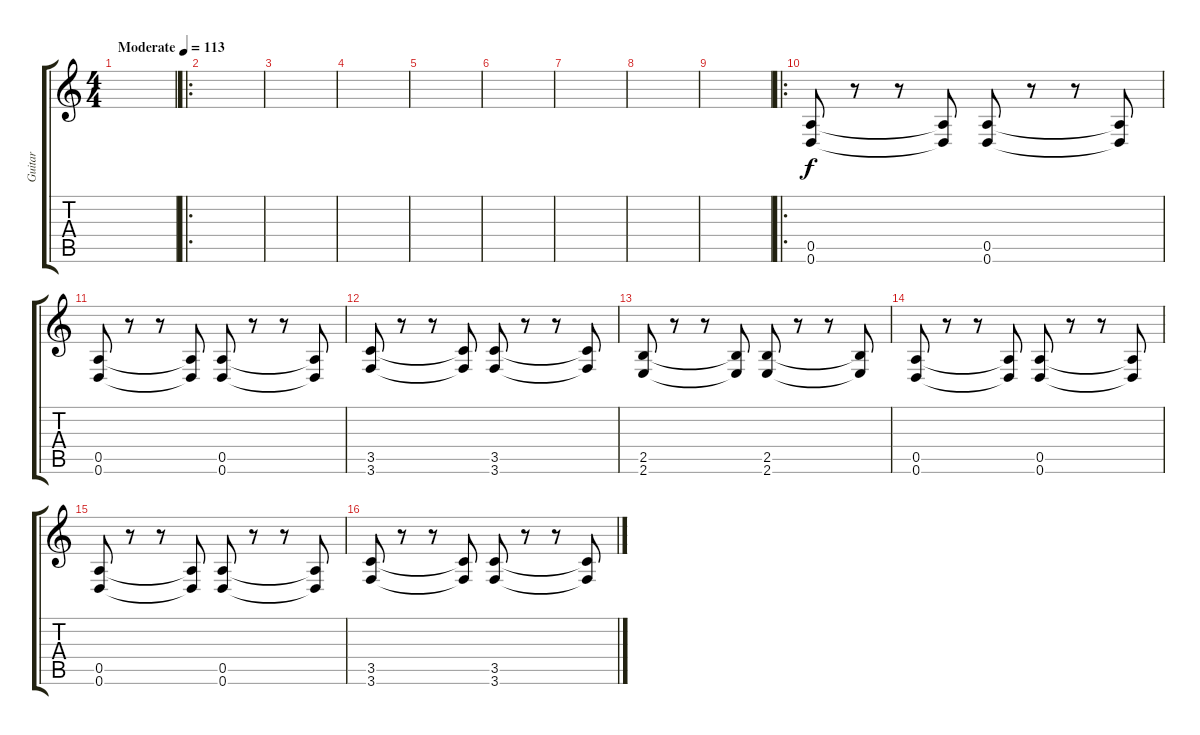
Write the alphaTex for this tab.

\track ("Guitar" "Guitar") {instrument acousticguitarsteel}
\staff {score tabs}
\tuning (E4 B3 G3 D3 A2 D2) {hide}
\ts (4 4)
\tempo (113 "Moderate")
\clef g2
\ks c
|
\ro
|
|
|
|
|
|
|
|
\ro
(0.5 0.6).8 r.8 r.8 (0.5{t} 0.6{t}).8 (0.5 0.6).8 r.8 r.8 (0.5{t} 0.6{t}).8 |
(0.5 0.6).8 r.8 r.8 (0.5{t} 0.6{t}).8 (0.5 0.6).8 r.8 r.8 (0.5{t} 0.6{t}).8 |
(3.5 3.6).8 r.8 r.8 (3.5{t} 3.6{t}).8 (3.5 3.6).8 r.8 r.8 (3.5{t} 3.6{t}).8 |
(2.5 2.6).8 r.8 r.8 (2.5{t} 2.6{t}).8 (2.5 2.6).8 r.8 r.8 (2.5{t} 2.6{t}).8 |
(0.5 0.6).8 r.8 r.8 (0.5{t} 0.6{t}).8 (0.5 0.6).8 r.8 r.8 (0.5{t} 0.6{t}).8 |
(0.5 0.6).8 r.8 r.8 (0.5{t} 0.6{t}).8 (0.5 0.6).8 r.8 r.8 (0.5{t} 0.6{t}).8 |
(3.5 3.6).8 r.8 r.8 (3.5{t} 3.6{t}).8 (3.5 3.6).8 r.8 r.8 (3.5{t} 3.6{t}).8
